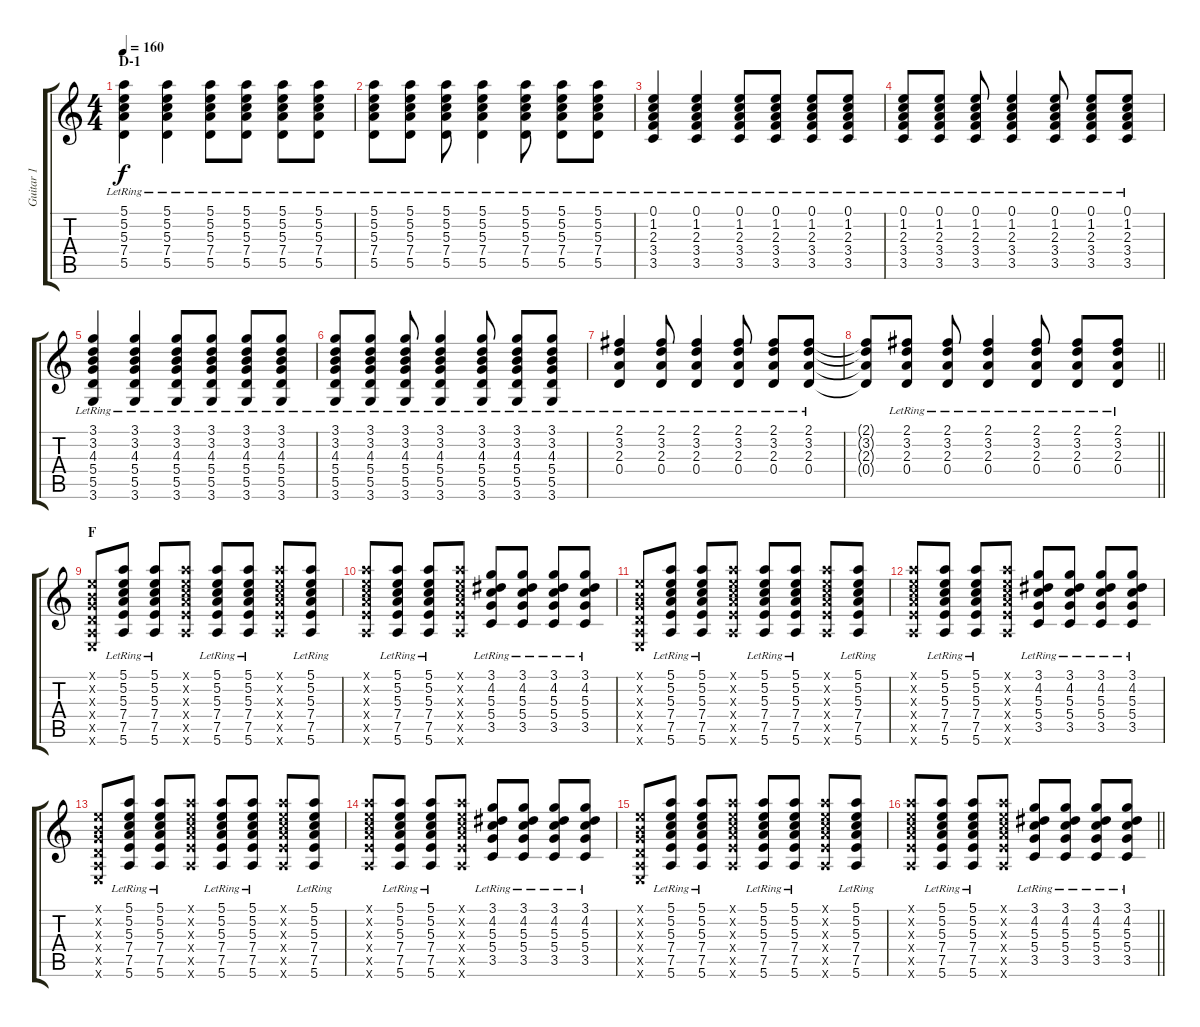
\track ("Guitar 1" "Guitar 1") {instrument overdrivenguitar}
\staff {score tabs}
\tuning (E4 B3 G3 D3 A2 E2) {hide}
\ts (4 4)
\section ("" "D-1")
\tempo 160
\clef g2
\ks c
(5.1{lr} 5.2{lr} 5.3{lr} 7.4{lr} 5.5{lr}).4{dy f} (5.1{lr} 5.2{lr} 5.3{lr} 7.4{lr} 5.5{lr}).4 (5.1{lr} 5.2{lr} 5.3{lr} 7.4{lr} 5.5{lr}).8 (5.1{lr} 5.2{lr} 5.3{lr} 7.4{lr} 5.5{lr}).8 (5.1{lr} 5.2{lr} 5.3{lr} 7.4{lr} 5.5{lr}).8 (5.1{lr} 5.2{lr} 5.3{lr} 7.4{lr} 5.5{lr}).8 |
(5.1{lr} 5.2{lr} 5.3{lr} 7.4{lr} 5.5{lr}).8 (5.1{lr} 5.2{lr} 5.3{lr} 7.4{lr} 5.5{lr}).8 (5.1{lr} 5.2{lr} 5.3{lr} 7.4{lr} 5.5{lr}).8 (5.1{lr} 5.2{lr} 5.3{lr} 7.4{lr} 5.5{lr}).4 (5.1{lr} 5.2{lr} 5.3{lr} 7.4{lr} 5.5{lr}).8 (5.1{lr} 5.2{lr} 5.3{lr} 7.4{lr} 5.5{lr}).8 (5.1{lr} 5.2{lr} 5.3{lr} 7.4{lr} 5.5{lr}).8 |
(0.1{lr} 1.2{lr} 2.3{lr} 3.4{lr} 3.5{lr}).4 (0.1{lr} 1.2{lr} 2.3{lr} 3.4{lr} 3.5{lr}).4 (0.1{lr} 1.2{lr} 2.3{lr} 3.4{lr} 3.5{lr}).8 (0.1{lr} 1.2{lr} 2.3{lr} 3.4{lr} 3.5{lr}).8 (0.1{lr} 1.2{lr} 2.3{lr} 3.4{lr} 3.5{lr}).8 (0.1{lr} 1.2{lr} 2.3{lr} 3.4{lr} 3.5{lr}).8 |
(0.1{lr} 1.2{lr} 2.3{lr} 3.4{lr} 3.5{lr}).8 (0.1{lr} 1.2{lr} 2.3{lr} 3.4{lr} 3.5{lr}).8 (0.1{lr} 1.2{lr} 2.3{lr} 3.4{lr} 3.5{lr}).8 (0.1{lr} 1.2{lr} 2.3{lr} 3.4{lr} 3.5{lr}).4 (0.1{lr} 1.2{lr} 2.3{lr} 3.4{lr} 3.5{lr}).8 (0.1{lr} 1.2{lr} 2.3{lr} 3.4{lr} 3.5{lr}).8 (0.1{lr} 1.2{lr} 2.3{lr} 3.4{lr} 3.5{lr}).8 |
(3.1{lr} 3.2{lr} 4.3{lr} 5.4{lr} 5.5{lr} 3.6{lr}).4 (3.1{lr} 3.2{lr} 4.3{lr} 5.4{lr} 5.5{lr} 3.6{lr}).4 (3.1{lr} 3.2{lr} 4.3{lr} 5.4{lr} 5.5{lr} 3.6{lr}).8 (3.1{lr} 3.2{lr} 4.3{lr} 5.4{lr} 5.5{lr} 3.6{lr}).8 (3.1{lr} 3.2{lr} 4.3{lr} 5.4{lr} 5.5{lr} 3.6{lr}).8 (3.1{lr} 3.2{lr} 4.3{lr} 5.4{lr} 5.5{lr} 3.6{lr}).8 |
(3.1{lr} 3.2{lr} 4.3{lr} 5.4{lr} 5.5{lr} 3.6{lr}).8 (3.1{lr} 3.2{lr} 4.3{lr} 5.4{lr} 5.5{lr} 3.6{lr}).8 (3.1{lr} 3.2{lr} 4.3{lr} 5.4{lr} 5.5{lr} 3.6{lr}).8 (3.1{lr} 3.2{lr} 4.3{lr} 5.4{lr} 5.5{lr} 3.6{lr}).4 (3.1{lr} 3.2{lr} 4.3{lr} 5.4{lr} 5.5{lr} 3.6{lr}).8 (3.1{lr} 3.2{lr} 4.3{lr} 5.4{lr} 5.5{lr} 3.6{lr}).8 (3.1{lr} 3.2{lr} 4.3{lr} 5.4{lr} 5.5{lr} 3.6{lr}).8 |
(2.1{lr} 3.2{lr} 2.3{lr} 0.4{lr}).4 (2.1{lr} 3.2{lr} 2.3{lr} 0.4{lr}).8 (2.1{lr} 3.2{lr} 2.3{lr} 0.4{lr}).4 (2.1{lr} 3.2{lr} 2.3{lr} 0.4{lr}).8 (2.1{lr} 3.2{lr} 2.3{lr} 0.4{lr}).8 (2.1{lr} 3.2{lr} 2.3{lr} 0.4{lr}).8 |
\barLineRight lightlight
(2.1{t} 3.2{t} 2.3{t} 0.4{t}).8 (2.1{lr} 3.2{lr} 2.3{lr} 0.4{lr}).8 (2.1{lr} 3.2{lr} 2.3{lr} 0.4{lr}).8 (2.1{lr} 3.2{lr} 2.3{lr} 0.4{lr}).4 (2.1{lr} 3.2{lr} 2.3{lr} 0.4{lr}).8 (2.1{lr} 3.2{lr} 2.3{lr} 0.4{lr}).8 (2.1{lr} 3.2{lr} 2.3{lr} 0.4{lr}).8 |
\section ("" "F")
(0.1{x} 0.2{x} 0.3{x} 0.4{x} 0.5{x} 0.6{x}).8 (5.1{lr} 5.2{lr} 5.3{lr} 7.4{lr} 7.5{lr} 5.6{lr}).8 (5.1{lr} 5.2{lr} 5.3{lr} 7.4{lr} 7.5{lr} 5.6{lr}).8 (5.1{x} 5.2{x} 5.3{x} 7.4{x} 7.5{x} 5.6{x}).8 (5.1{lr} 5.2{lr} 5.3{lr} 7.4{lr} 7.5{lr} 5.6{lr}).8 (5.1{lr} 5.2{lr} 5.3{lr} 7.4{lr} 7.5{lr} 5.6{lr}).8 (5.1{x} 5.2{x} 5.3{x} 7.4{x} 7.5{x} 5.6{x}).8 (5.1{lr} 5.2{lr} 5.3{lr} 7.4{lr} 7.5{lr} 5.6{lr}).8 |
(5.1{x} 5.2{x} 5.3{x} 7.4{x} 7.5{x} 5.6{x}).8 (5.1{lr} 5.2{lr} 5.3{lr} 7.4{lr} 7.5{lr} 5.6{lr}).8 (5.1{lr} 5.2{lr} 5.3{lr} 7.4{lr} 7.5{lr} 5.6{lr}).8 (5.1{x} 5.2{x} 5.3{x} 7.4{x} 7.5{x} 5.6{x}).8 (3.1{lr} 4.2{lr} 5.3{lr} 5.4{lr} 3.5{lr}).8 (3.1{lr} 4.2{lr} 5.3{lr} 5.4{lr} 3.5{lr}).8 (3.1{lr} 4.2{lr} 5.3{lr} 5.4{lr} 3.5{lr}).8 (3.1{lr} 4.2{lr} 5.3{lr} 5.4{lr} 3.5{lr}).8 |
(0.1{x} 0.2{x} 0.3{x} 0.4{x} 0.5{x} 0.6{x}).8 (5.1{lr} 5.2{lr} 5.3{lr} 7.4{lr} 7.5{lr} 5.6{lr}).8 (5.1{lr} 5.2{lr} 5.3{lr} 7.4{lr} 7.5{lr} 5.6{lr}).8 (5.1{x} 5.2{x} 5.3{x} 7.4{x} 7.5{x} 5.6{x}).8 (5.1{lr} 5.2{lr} 5.3{lr} 7.4{lr} 7.5{lr} 5.6{lr}).8 (5.1{lr} 5.2{lr} 5.3{lr} 7.4{lr} 7.5{lr} 5.6{lr}).8 (5.1{x} 5.2{x} 5.3{x} 7.4{x} 7.5{x} 5.6{x}).8 (5.1{lr} 5.2{lr} 5.3{lr} 7.4{lr} 7.5{lr} 5.6{lr}).8 |
(5.1{x} 5.2{x} 5.3{x} 7.4{x} 7.5{x} 5.6{x}).8 (5.1{lr} 5.2{lr} 5.3{lr} 7.4{lr} 7.5{lr} 5.6{lr}).8 (5.1{lr} 5.2{lr} 5.3{lr} 7.4{lr} 7.5{lr} 5.6{lr}).8 (5.1{x} 5.2{x} 5.3{x} 7.4{x} 7.5{x} 5.6{x}).8 (3.1{lr} 4.2{lr} 5.3{lr} 5.4{lr} 3.5{lr}).8 (3.1{lr} 4.2{lr} 5.3{lr} 5.4{lr} 3.5{lr}).8 (3.1{lr} 4.2{lr} 5.3{lr} 5.4{lr} 3.5{lr}).8 (3.1{lr} 4.2{lr} 5.3{lr} 5.4{lr} 3.5{lr}).8 |
(0.1{x} 0.2{x} 0.3{x} 0.4{x} 0.5{x} 0.6{x}).8 (5.1{lr} 5.2{lr} 5.3{lr} 7.4{lr} 7.5{lr} 5.6{lr}).8 (5.1{lr} 5.2{lr} 5.3{lr} 7.4{lr} 7.5{lr} 5.6{lr}).8 (5.1{x} 5.2{x} 5.3{x} 7.4{x} 7.5{x} 5.6{x}).8 (5.1{lr} 5.2{lr} 5.3{lr} 7.4{lr} 7.5{lr} 5.6{lr}).8 (5.1{lr} 5.2{lr} 5.3{lr} 7.4{lr} 7.5{lr} 5.6{lr}).8 (5.1{x} 5.2{x} 5.3{x} 7.4{x} 7.5{x} 5.6{x}).8 (5.1{lr} 5.2{lr} 5.3{lr} 7.4{lr} 7.5{lr} 5.6{lr}).8 |
(5.1{x} 5.2{x} 5.3{x} 7.4{x} 7.5{x} 5.6{x}).8 (5.1{lr} 5.2{lr} 5.3{lr} 7.4{lr} 7.5{lr} 5.6{lr}).8 (5.1{lr} 5.2{lr} 5.3{lr} 7.4{lr} 7.5{lr} 5.6{lr}).8 (5.1{x} 5.2{x} 5.3{x} 7.4{x} 7.5{x} 5.6{x}).8 (3.1{lr} 4.2{lr} 5.3{lr} 5.4{lr} 3.5{lr}).8 (3.1{lr} 4.2{lr} 5.3{lr} 5.4{lr} 3.5{lr}).8 (3.1{lr} 4.2{lr} 5.3{lr} 5.4{lr} 3.5{lr}).8 (3.1{lr} 4.2{lr} 5.3{lr} 5.4{lr} 3.5{lr}).8 |
(0.1{x} 0.2{x} 0.3{x} 0.4{x} 0.5{x} 0.6{x}).8 (5.1{lr} 5.2{lr} 5.3{lr} 7.4{lr} 7.5{lr} 5.6{lr}).8 (5.1{lr} 5.2{lr} 5.3{lr} 7.4{lr} 7.5{lr} 5.6{lr}).8 (5.1{x} 5.2{x} 5.3{x} 7.4{x} 7.5{x} 5.6{x}).8 (5.1{lr} 5.2{lr} 5.3{lr} 7.4{lr} 7.5{lr} 5.6{lr}).8 (5.1{lr} 5.2{lr} 5.3{lr} 7.4{lr} 7.5{lr} 5.6{lr}).8 (5.1{x} 5.2{x} 5.3{x} 7.4{x} 7.5{x} 5.6{x}).8 (5.1{lr} 5.2{lr} 5.3{lr} 7.4{lr} 7.5{lr} 5.6{lr}).8 |
\barLineRight lightlight
(5.1{x} 5.2{x} 5.3{x} 7.4{x} 7.5{x} 5.6{x}).8 (5.1{lr} 5.2{lr} 5.3{lr} 7.4{lr} 7.5{lr} 5.6{lr}).8 (5.1{lr} 5.2{lr} 5.3{lr} 7.4{lr} 7.5{lr} 5.6{lr}).8 (5.1{x} 5.2{x} 5.3{x} 7.4{x} 7.5{x} 5.6{x}).8 (3.1{lr} 4.2{lr} 5.3{lr} 5.4{lr} 3.5{lr}).8 (3.1{lr} 4.2{lr} 5.3{lr} 5.4{lr} 3.5{lr}).8 (3.1{lr} 4.2{lr} 5.3{lr} 5.4{lr} 3.5{lr}).8 (3.1{lr} 4.2{lr} 5.3{lr} 5.4{lr} 3.5{lr}).8
